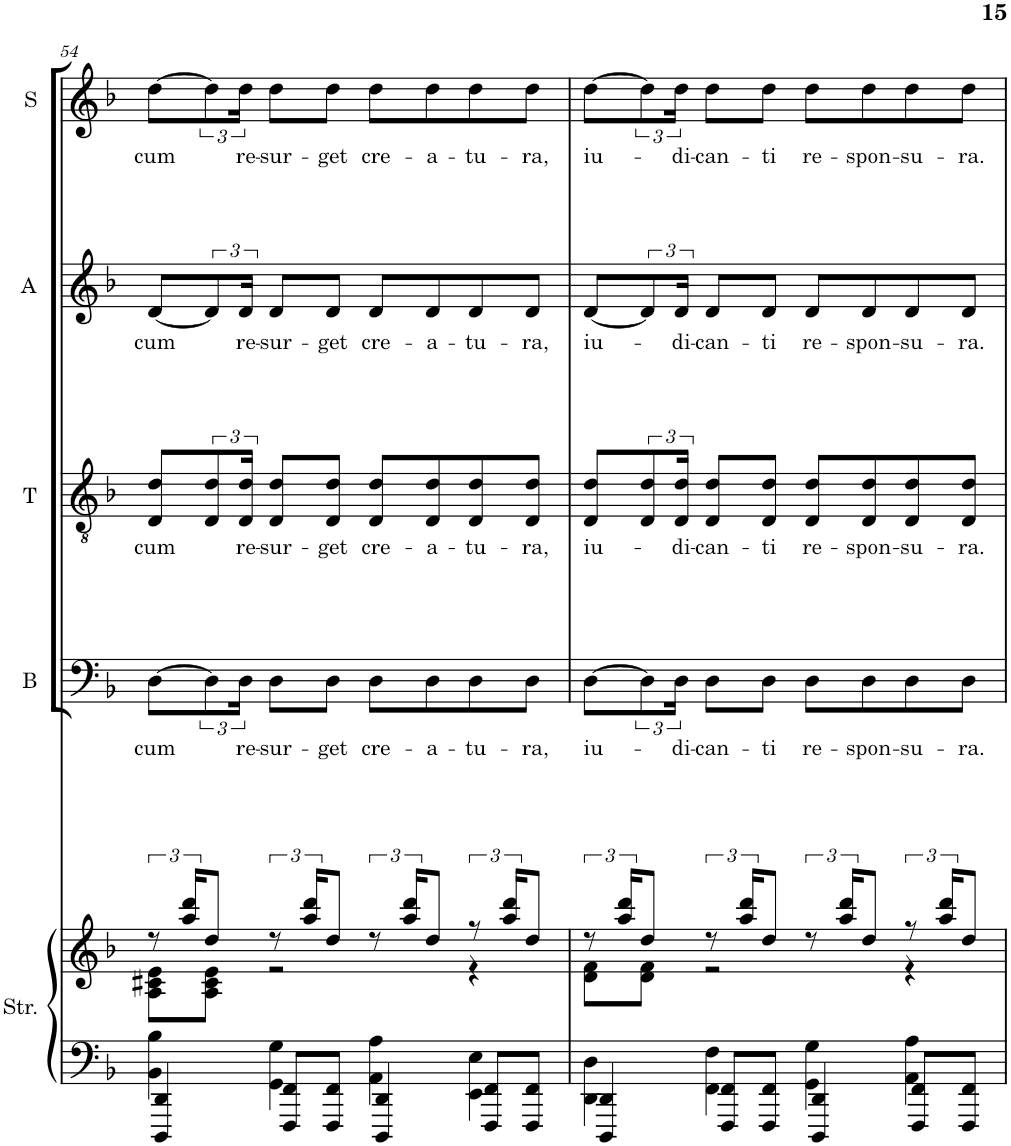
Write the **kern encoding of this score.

**kern	**kern	**kern	**text	**kern	**text	**kern	**text	**kern	**text
*part5	*part5	*part4	*part4	*part3	*part3	*part2	*part2	*part1	*part1
*staff6	*staff5	*staff4	*staff4	*staff3	*staff3	*staff2	*staff2	*staff1	*staff1
*I"Strings	*	*I"Bass	*	*I"Tenor	*	*I"Alto	*	*I"Soprano	*
*I'Str.	*	*I'B	*	*I'T	*	*I'A	*	*I'S	*
!!LO:PB:g=z
*clefF4	*clefG2	*clefF4	*	*clefGv2	*	*clefG2	*	*clefG2	*
*k[b-]	*k[b-]	*k[b-]	*	*k[b-]	*	*k[b-]	*	*k[b-]	*
*F:	*F:	*F:	*	*F:	*	*F:	*	*F:	*
*M4/4	*M4/4	*M4/4	*	*M4/4	*	*M4/4	*	*M4/4	*
=54	=54	=54	=54	=54	=54	=54	=54	=54	=54
*^	*^	*	*	*	*	*	*	*	*
!	!	!	!	!	!LO:LY:b	!	!LO:LY:b	!	!LO:LY:b	!	!LO:LY:b
4DDD/ 4DD/	4BB-\ 4B-\	12r	8A\ 8c#X\ 8e\L	[8D\L	cum	8D/ 8d/L	cum	[8d/L	cum	[8dd\L	cum
.	.	24aa/ 24ddd/KL	.	.	.	.	.	.	.	.	.
.	.	8dd/J	8A\ 8c#\ 8e\J	12D\]	.	12D/ 12d/	.	12d/]	.	12dd\]	.
!	!	!	!	!	!LO:LY:b	!	!LO:LY:b	!	!LO:LY:b	!	!LO:LY:b
.	.	.	.	24D\Jk	re-	24D/ 24d/Jk	re-	24d/Jk	re-	24dd\Jk	re-
!	!	!	!	!	!LO:LY:b	!	!LO:LY:b	!	!LO:LY:b	!	!LO:LY:b
8FFF/ 8FF/L	4GG\ 4G\	12r	2r	8D\L	-sur-	8D/ 8d/L	-sur-	8d/L	-sur-	8dd\L	-sur-
.	.	24aa/ 24ddd/KL	.	.	.	.	.	.	.	.	.
!	!	!	!	!	!LO:LY:b	!	!LO:LY:b	!	!LO:LY:b	!	!LO:LY:b
8FFF/ 8FF/J	.	8dd/J	.	8D\J	-get	8D/ 8d/J	-get	8d/J	-get	8dd\J	-get
!	!	!	!	!	!LO:LY:b	!	!LO:LY:b	!	!LO:LY:b	!	!LO:LY:b
4DDD/ 4DD/	4AA\ 4A\	12r	.	8D\L	cre-	8D/ 8d/L	cre-	8d/L	cre-	8dd\L	cre-
.	.	24aa/ 24ddd/KL	.	.	.	.	.	.	.	.	.
!	!	!	!	!	!LO:LY:b	!	!LO:LY:b	!	!LO:LY:b	!	!LO:LY:b
.	.	8dd/J	.	8D\	-a-	8D/ 8d/	-a-	8d/	-a-	8dd\	-a-
!	!	!	!	!	!LO:LY:b	!	!LO:LY:b	!	!LO:LY:b	!	!LO:LY:b
8FFF/ 8FF/L	4EE\ 4E\	12r	4r	8D\	-tu-	8D/ 8d/	-tu-	8d/	-tu-	8dd\	-tu-
.	.	24aa/ 24ddd/KL	.	.	.	.	.	.	.	.	.
!	!	!	!	!	!LO:LY:b	!	!LO:LY:b	!	!LO:LY:b	!	!LO:LY:b
8FFF/ 8FF/J	.	8dd/J	.	8D\J	-ra,	8D/ 8d/J	-ra,	8d/J	-ra,	8dd\J	-ra,
=55	=55	=55	=55	=55	=55	=55	=55	=55	=55	=55	=55
!	!	!	!	!	!LO:LY:b	!	!LO:LY:b	!	!LO:LY:b	!	!LO:LY:b
4DDD/ 4DD/	4DD\ 4D\	12r	8d\ 8f\L	[8D\L	iu-	8D/ 8d/L	iu-	[8d/L	iu-	[8dd\L	iu-
.	.	24aa/ 24ddd/KL	.	.	.	.	.	.	.	.	.
.	.	8dd/J	8d\ 8f\J	12D\]	.	12D/ 12d/	.	12d/]	.	12dd\]	.
!	!	!	!	!	!LO:LY:b	!	!LO:LY:b	!	!LO:LY:b	!	!LO:LY:b
.	.	.	.	24D\Jk	-di-	24D/ 24d/Jk	-di-	24d/Jk	-di-	24dd\Jk	-di-
!	!	!	!	!	!LO:LY:b	!	!LO:LY:b	!	!LO:LY:b	!	!LO:LY:b
8FFF/ 8FF/L	4FF\ 4F\	12r	2r	8D\L	-can-	8D/ 8d/L	-can-	8d/L	-can-	8dd\L	-can-
.	.	24aa/ 24ddd/KL	.	.	.	.	.	.	.	.	.
!	!	!	!	!	!LO:LY:b	!	!LO:LY:b	!	!LO:LY:b	!	!LO:LY:b
8FFF/ 8FF/J	.	8dd/J	.	8D\J	-ti	8D/ 8d/J	-ti	8d/J	-ti	8dd\J	-ti
!	!	!	!	!	!LO:LY:b	!	!LO:LY:b	!	!LO:LY:b	!	!LO:LY:b
4DDD/ 4DD/	4GG\ 4G\	12r	.	8D\L	re-	8D/ 8d/L	re-	8d/L	re-	8dd\L	re-
.	.	24aa/ 24ddd/KL	.	.	.	.	.	.	.	.	.
!	!	!	!	!	!LO:LY:b	!	!LO:LY:b	!	!LO:LY:b	!	!LO:LY:b
.	.	8dd/J	.	8D\	-spon-	8D/ 8d/	-spon-	8d/	-spon-	8dd\	-spon-
!	!	!	!	!	!LO:LY:b	!	!LO:LY:b	!	!LO:LY:b	!	!LO:LY:b
8FFF/ 8FF/L	4AA\ 4A\	12r	4r	8D\	-su-	8D/ 8d/	-su-	8d/	-su-	8dd\	-su-
.	.	24aa/ 24ddd/KL	.	.	.	.	.	.	.	.	.
!	!	!	!	!	!LO:LY:b	!	!LO:LY:b	!	!LO:LY:b	!	!LO:LY:b
8FFF/ 8FF/J	.	8dd/J	.	8D\J	-ra.	8D/ 8d/J	-ra.	8d/J	-ra.	8dd\J	-ra.
*v	*v	*	*	*	*	*	*	*	*	*	*
*	*v	*v	*	*	*	*	*	*	*	*
=	=	=	=	=	=	=	=	=	=
*-	*-	*-	*-	*-	*-	*-	*-	*-	*-
